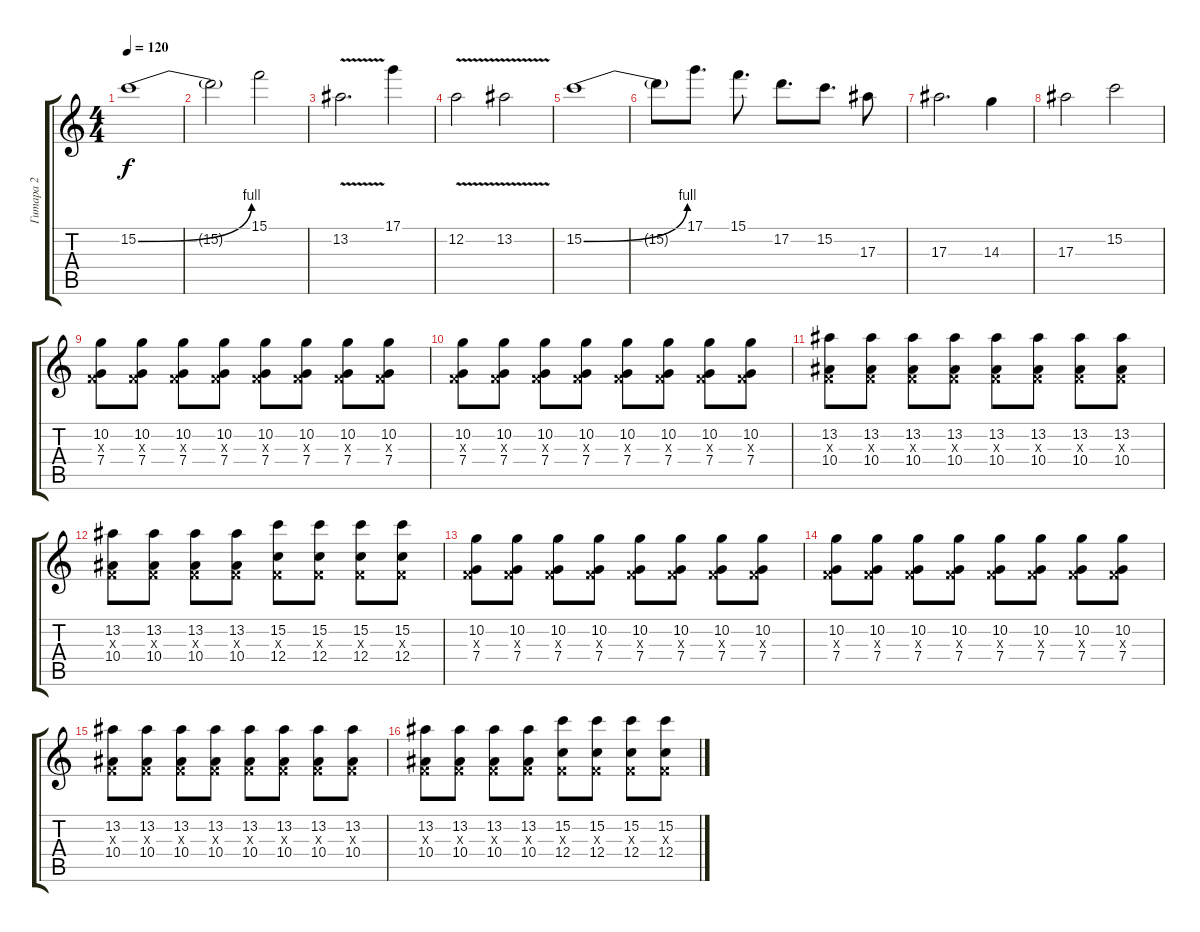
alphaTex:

\track ("Гитара 2" "Гитара 2") {instrument overdrivenguitar}
\staff {score tabs}
\tuning (D4 A3 F3 C3 G2 D2) {hide}
\ts (4 4)
\tempo 120
\clef g2
\ks c
15.2{be (bend 0 0 60 4)}.1{dy f} |
15.2{t}.2 15.1.2 |
13.2{v}.2{d} 17.1.4 |
12.2{v}.2 13.2{v}.2 |
15.2{be (bend 0 0 60 4)}.1 |
15.2{t}.8 17.1.8{d} 15.1.8{d} 17.2.8{d} 15.2.8{d} 17.3.8 |
17.3.2{d} 14.3.4 |
17.3.2 15.2.2 |
(10.2 0.3{x} 7.4).8{volume 14 instrument electricguitarclean} (10.2 0.3{x} 7.4).8 (10.2 0.3{x} 7.4).8 (10.2 0.3{x} 7.4).8 (10.2 0.3{x} 7.4).8 (10.2 0.3{x} 7.4).8 (10.2 0.3{x} 7.4).8 (10.2 0.3{x} 7.4).8 |
(10.2 0.3{x} 7.4).8 (10.2 0.3{x} 7.4).8 (10.2 0.3{x} 7.4).8 (10.2 0.3{x} 7.4).8 (10.2 0.3{x} 7.4).8 (10.2 0.3{x} 7.4).8 (10.2 0.3{x} 7.4).8 (10.2 0.3{x} 7.4).8 |
(13.2 0.3{x} 10.4).8 (13.2 0.3{x} 10.4).8 (13.2 0.3{x} 10.4).8 (13.2 0.3{x} 10.4).8 (13.2 0.3{x} 10.4).8 (13.2 0.3{x} 10.4).8 (13.2 0.3{x} 10.4).8 (13.2 0.3{x} 10.4).8 |
(13.2 0.3{x} 10.4).8 (13.2 0.3{x} 10.4).8 (13.2 0.3{x} 10.4).8 (13.2 0.3{x} 10.4).8 (15.2 0.3{x} 12.4).8 (15.2 0.3{x} 12.4).8 (15.2 0.3{x} 12.4).8 (15.2 0.3{x} 12.4).8 |
(10.2 0.3{x} 7.4).8 (10.2 0.3{x} 7.4).8 (10.2 0.3{x} 7.4).8 (10.2 0.3{x} 7.4).8 (10.2 0.3{x} 7.4).8 (10.2 0.3{x} 7.4).8 (10.2 0.3{x} 7.4).8 (10.2 0.3{x} 7.4).8 |
(10.2 0.3{x} 7.4).8 (10.2 0.3{x} 7.4).8 (10.2 0.3{x} 7.4).8 (10.2 0.3{x} 7.4).8 (10.2 0.3{x} 7.4).8 (10.2 0.3{x} 7.4).8 (10.2 0.3{x} 7.4).8 (10.2 0.3{x} 7.4).8 |
(13.2 0.3{x} 10.4).8 (13.2 0.3{x} 10.4).8 (13.2 0.3{x} 10.4).8 (13.2 0.3{x} 10.4).8 (13.2 0.3{x} 10.4).8 (13.2 0.3{x} 10.4).8 (13.2 0.3{x} 10.4).8 (13.2 0.3{x} 10.4).8 |
(13.2 0.3{x} 10.4).8 (13.2 0.3{x} 10.4).8 (13.2 0.3{x} 10.4).8 (13.2 0.3{x} 10.4).8 (15.2 0.3{x} 12.4).8 (15.2 0.3{x} 12.4).8 (15.2 0.3{x} 12.4).8 (15.2 0.3{x} 12.4).8
